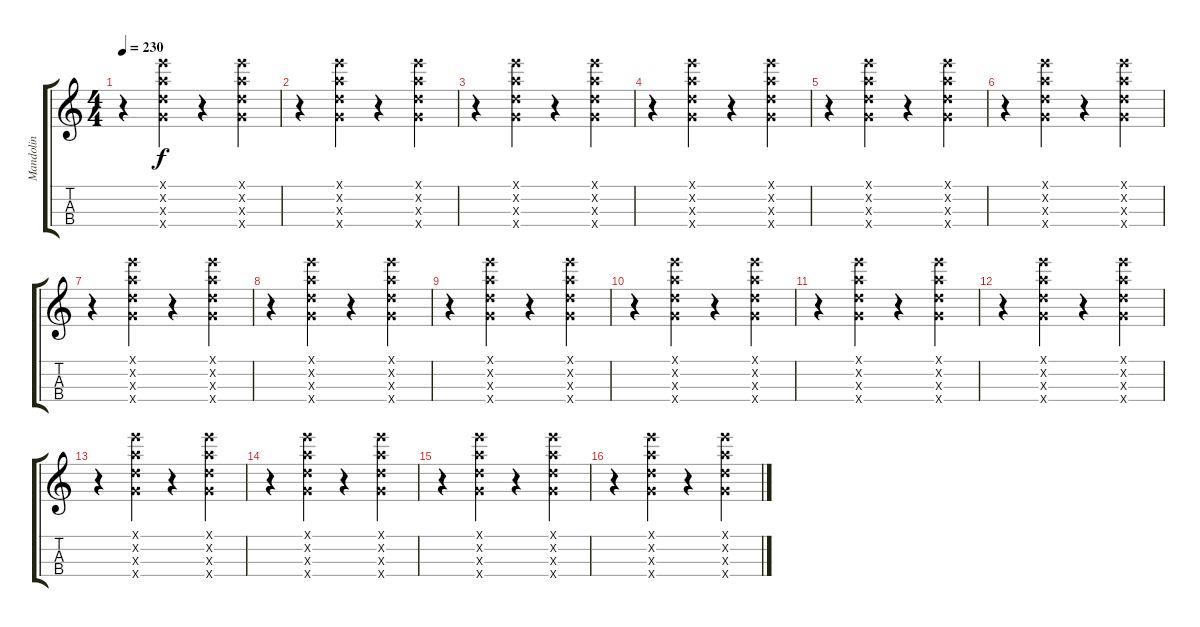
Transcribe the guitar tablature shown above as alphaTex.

\track ("Mandolin" "Mandolin") {instrument acousticguitarnylon}
\staff {score tabs}
\tuning (E5 A4 D4 G3) {hide}
\ts (4 4)
\tempo 230
\clef g2
\ks c
r.4{dy f} (0.1{x} 0.2{x} 0.3{x} 0.4{x}).4 r.4 (0.1{x} 0.2{x} 0.3{x} 0.4{x}).4 |
r.4 (0.1{x} 0.2{x} 0.3{x} 0.4{x}).4 r.4 (0.1{x} 0.2{x} 0.3{x} 0.4{x}).4 |
r.4 (0.1{x} 0.2{x} 0.3{x} 0.4{x}).4 r.4 (0.1{x} 0.2{x} 0.3{x} 0.4{x}).4 |
r.4 (0.1{x} 0.2{x} 0.3{x} 0.4{x}).4 r.4 (0.1{x} 0.2{x} 0.3{x} 0.4{x}).4 |
r.4 (0.1{x} 0.2{x} 0.3{x} 0.4{x}).4 r.4 (0.1{x} 0.2{x} 0.3{x} 0.4{x}).4 |
r.4 (0.1{x} 0.2{x} 0.3{x} 0.4{x}).4 r.4 (0.1{x} 0.2{x} 0.3{x} 0.4{x}).4 |
r.4 (0.1{x} 0.2{x} 0.3{x} 0.4{x}).4 r.4 (0.1{x} 0.2{x} 0.3{x} 0.4{x}).4 |
r.4 (0.1{x} 0.2{x} 0.3{x} 0.4{x}).4 r.4 (0.1{x} 0.2{x} 0.3{x} 0.4{x}).4 |
r.4 (0.1{x} 0.2{x} 0.3{x} 0.4{x}).4 r.4 (0.1{x} 0.2{x} 0.3{x} 0.4{x}).4 |
r.4 (0.1{x} 0.2{x} 0.3{x} 0.4{x}).4 r.4 (0.1{x} 0.2{x} 0.3{x} 0.4{x}).4 |
r.4 (0.1{x} 0.2{x} 0.3{x} 0.4{x}).4 r.4 (0.1{x} 0.2{x} 0.3{x} 0.4{x}).4 |
r.4 (0.1{x} 0.2{x} 0.3{x} 0.4{x}).4 r.4 (0.1{x} 0.2{x} 0.3{x} 0.4{x}).4 |
r.4 (0.1{x} 0.2{x} 0.3{x} 0.4{x}).4 r.4 (0.1{x} 0.2{x} 0.3{x} 0.4{x}).4 |
r.4 (0.1{x} 0.2{x} 0.3{x} 0.4{x}).4 r.4 (0.1{x} 0.2{x} 0.3{x} 0.4{x}).4 |
r.4 (0.1{x} 0.2{x} 0.3{x} 0.4{x}).4 r.4 (0.1{x} 0.2{x} 0.3{x} 0.4{x}).4 |
r.4 (0.1{x} 0.2{x} 0.3{x} 0.4{x}).4 r.4 (0.1{x} 0.2{x} 0.3{x} 0.4{x}).4
